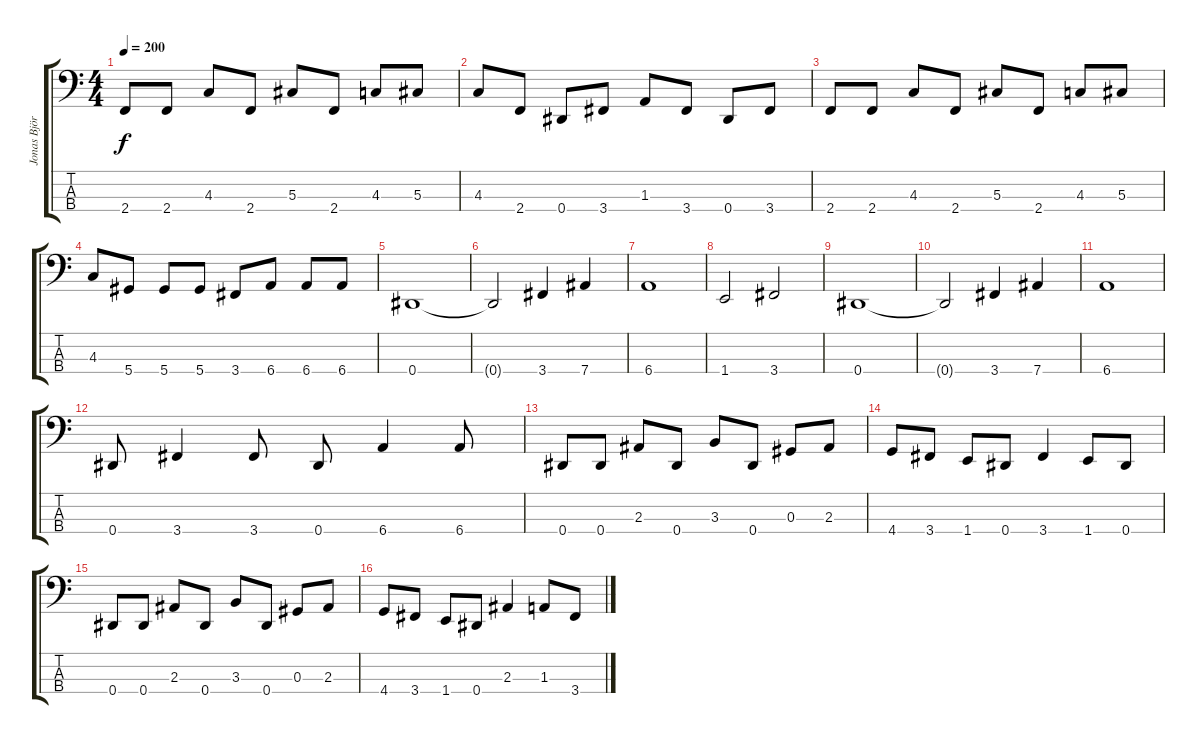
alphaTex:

\track ("Jonas Björler" "Jonas Björ") {instrument electricbassfinger}
\staff {score tabs}
\tuning (Gb2 Db2 Ab1 Eb1) {hide}
\ts (4 4)
\tempo 200
\clef f4
\ks c
2.4.8{dy f} 2.4.8 4.3.8 2.4.8 5.3.8 2.4.8 4.3.8 5.3.8 |
4.3.8 2.4.8 0.4.8 3.4.8 1.3.8 3.4.8 0.4.8 3.4.8 |
2.4.8 2.4.8 4.3.8 2.4.8 5.3.8 2.4.8 4.3.8 5.3.8 |
4.3.8 5.4.8 5.4.8 5.4.8 3.4.8 6.4.8 6.4.8 6.4.8 |
0.4.1 |
0.4{t}.2 3.4.4 7.4.4 |
6.4.1 |
1.4.2 3.4.2 |
0.4.1 |
0.4{t}.2 3.4.4 7.4.4 |
6.4.1 |
0.4.8 3.4.4 3.4.8 0.4.8 6.4.4 6.4.8 |
0.4.8 0.4.8 2.3.8 0.4.8 3.3.8 0.4.8 0.3.8 2.3.8 |
4.4.8 3.4.8 1.4.8 0.4.8 3.4.4 1.4.8 0.4.8 |
0.4.8 0.4.8 2.3.8 0.4.8 3.3.8 0.4.8 0.3.8 2.3.8 |
4.4.8 3.4.8 1.4.8 0.4.8 2.3.4 1.3.8 3.4.8
